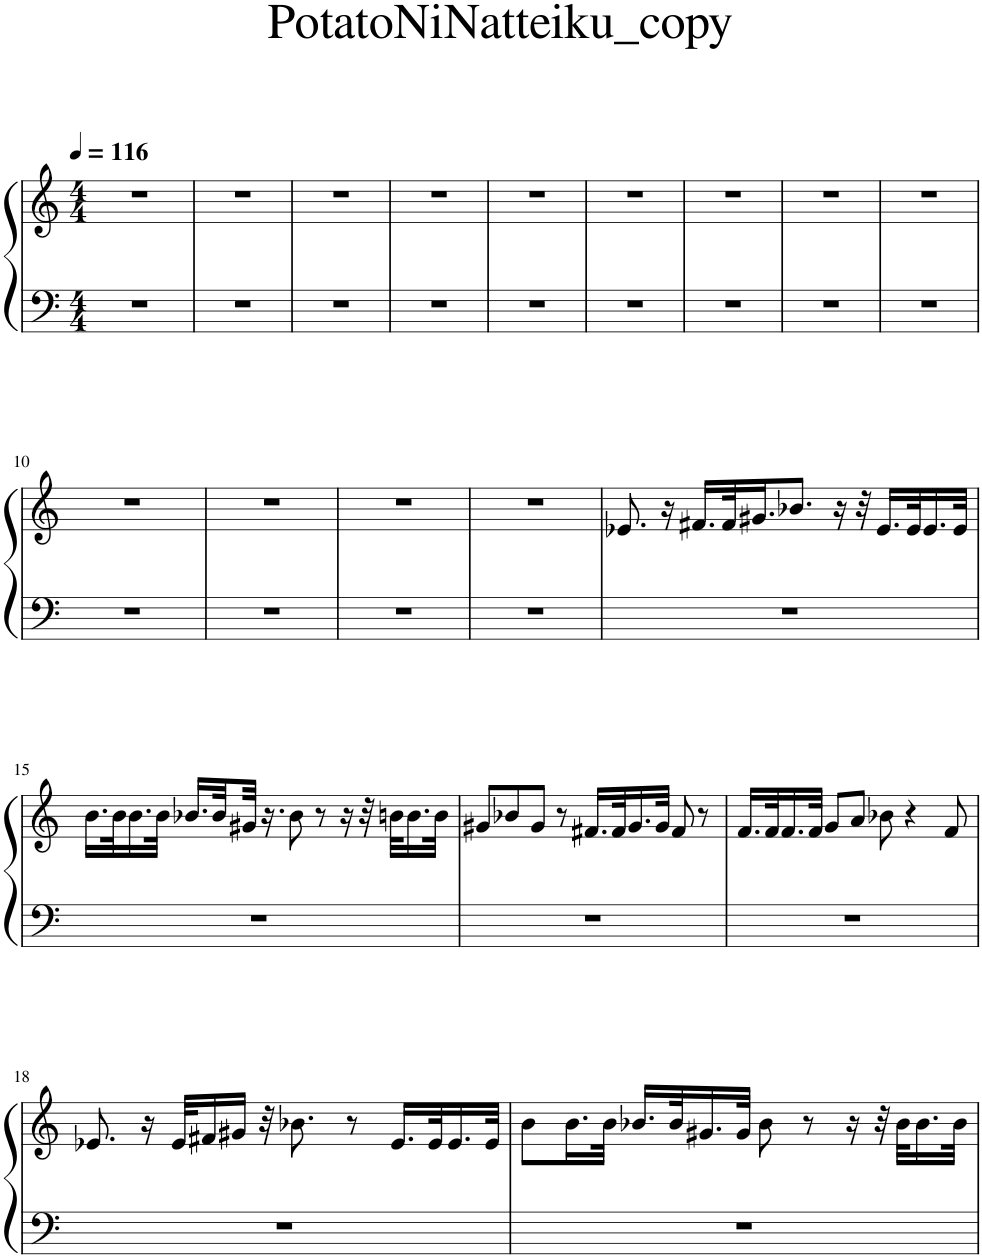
**kern	**kern
*part1	*part1
*staff2	*staff1
*I"Piano	*
*I'Pno.	*
*clefF4	*clefG2
*k[]	*k[]
*M4/4	*M4/4
*MM116	*MM116
=1	=1
1r	1r
=2	=2
1r	1r
=3	=3
1r	1r
=4	=4
1r	1r
=5	=5
1r	1r
=6	=6
1r	1r
=7	=7
1r	1r
=8	=8
1r	1r
=9	=9
1r	1r
!!LO:LB:g=z
=10	=10
1r	1r
=11	=11
1r	1r
=12	=12
1r	1r
=13	=13
1r	1r
=14	=14
1r	8.e-X/
.	16r
.	16.f#X/LL
.	32f#/K
.	16.g#X/J
.	8.b-X/J
.	16r
.	32r
.	16.e-/LL
.	32e-/K
.	16.e-/
.	32e-/JJk
!!LO:LB:g=z
=15	=15
1r	16.b\LL
.	32b\K
.	16.b\
.	32b\JJk
.	16.b-X/LL
.	32b-/L
.	32g#X/JJJ
.	16.r
.	8b-\
.	8r
.	16r
.	32r
.	32bn\KLL
.	16.b\
.	32b\JJk
=16	=16
1r	8g#X/L
.	8b-X/
.	8g#/J
.	8r
.	16.f#X/LL
.	32f#/K
.	16.g#/
.	32g#/JJk
.	8f#/
.	8r
=17	=17
1r	16.f/LL
.	32f/K
.	16.f/
.	32f/JJk
.	8g/L
.	8a/J
.	8b-X\
.	4r
.	8f/
!!LO:LB:g=z
=18	=18
1r	8.e-X/
.	16r
.	32e-/KLL
.	16f#X/
.	16g#X/JJ
.	32r
.	8.b-X\
.	8r
.	16.e-/LL
.	32e-/K
.	16.e-/
.	32e-/JJk
=19	=19
1r	8b\L
.	16.b\L
.	32b\JJk
.	16.b-X/LL
.	32b-/K
.	16.g#X/
.	32g#/JJk
.	8b-\
.	8r
.	16r
.	32r
.	32b-\KLL
.	16.b-\
.	32b-\JJk
=	=
*-	*-
